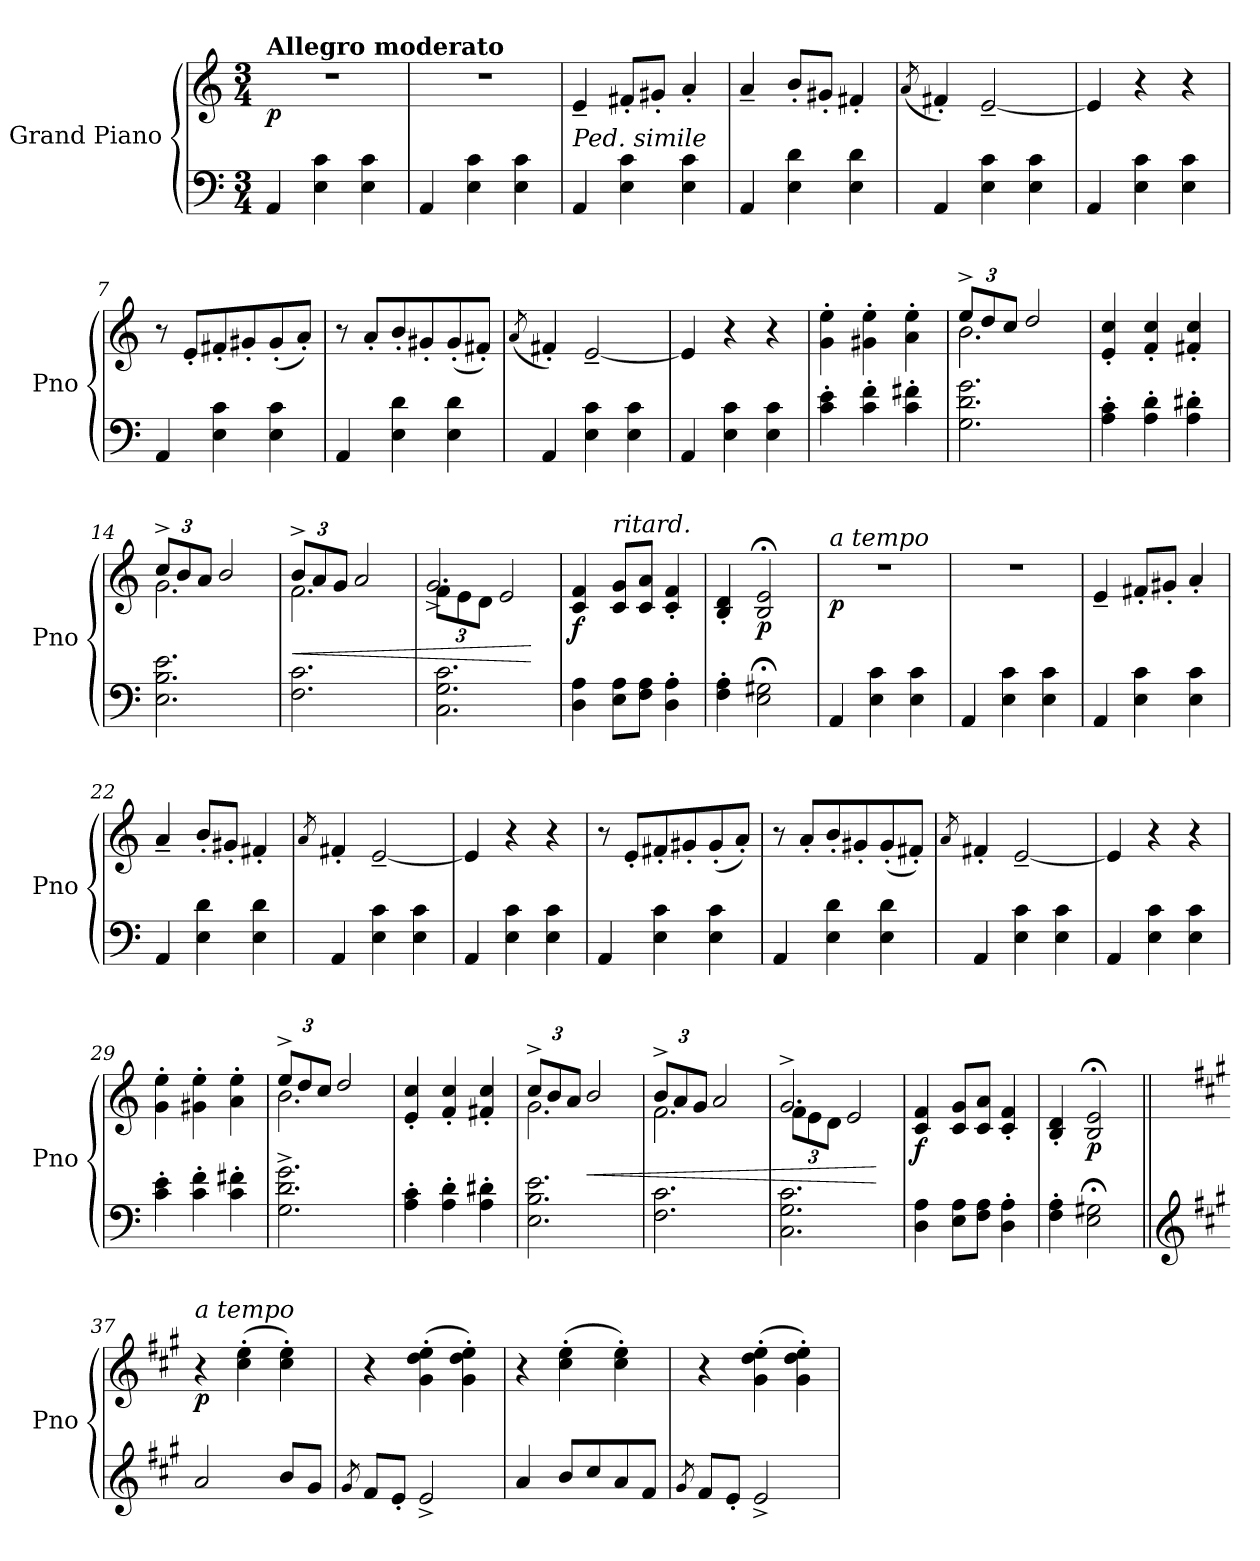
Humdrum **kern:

**kern	**kern	**dynam
*part1	*part1	*part1
*staff2	*staff1	*staff1/2
*I"Grand Piano	*	*
*I'Pno	*	*
*clefF4	*clefG2	*
*k[]	*k[]	*
*M3/4	*M3/4	*
*MM130	*MM130	*
=1	=1	=1
!	!LO:TX:a:B:t=Allegro moderato	!
!	!	!LO:DY:b
4AA/	2.r	p
4E\ 4c\	.	.
4E\ 4c\	.	.
=2	=2	=2
4AA/	2.r	.
4E\ 4c\	.	.
4E\ 4c\	.	.
=3	=3	=3
!LO:TX:a:i:t=Ped. simile	!	!
4AA/	4e~/	.
4E\ 4c\	8f#X'/L	.
.	8g#X'/J	.
4E\ 4c\	4a'/	.
=4	=4	=4
4AA/	4a~/	.
4E\ 4d\	8b'/L	.
.	8g#X'/J	.
4E\ 4d\	4f#X'/	.
=5	=5	=5
.	(8qa/	.
4AA/	4f#X'/)	.
4E\ 4c\	[2e~/	.
4E\ 4c\	.	.
=6	=6	=6
4AA/	4e/]	.
4E\ 4c\	4r	.
4E\ 4c\	4r	.
=7	=7	=7
4AA/	8r	.
.	8e'/L	.
4E\ 4c\	8f#X'/	.
.	8g#X'/	.
4E\ 4c\	(8g#'/	.
.	8a'/J)	.
!!LO:LB:g=z
=8	=8	=8
4AA/	8r	.
.	8a'/L	.
4E\ 4d\	8b'/	.
.	8g#X'/	.
4E\ 4d\	(8g#'/	.
.	8f#X'/J)	.
=9	=9	=9
.	(8qa/	.
4AA/	4f#X'/)	.
4E\ 4c\	[2e~/	.
4E\ 4c\	.	.
=10	=10	=10
4AA/	4e/]	.
4E\ 4c\	4r	.
4E\ 4c\	4r	.
=11	=11	=11
4c\' 4e\'	4g\' 4ee\'	.
4c\' 4f\'	4g#X\' 4ee\'	.
4c\' 4f#X\'	4a\' 4ee\'	.
=12	=12	=12
*	*Xbrackettup	*
*	*^	*
2.G\ 2.d\ 2.g\	12ee^/L	2.b\	.
.	12dd/	.	.
.	12cc/J	.	.
.	2dd/	.	.
*	*v	*v	*
=13	=13	=13
4A\' 4c\'	4e/' 4cc/'	.
4A\' 4d\'	4f/' 4cc/'	.
4A\' 4d#X\'	4f#X/' 4cc/'	.
=14	=14	=14
*	*^	*
2.E\ 2.B\ 2.e\	12cc^/L	2.g\	.
.	12b/	.	.
.	12a/J	.	.
.	2b/	.	.
!!LO:LB:g=z	!!
=15	=15	=15	=15
!	!	!	!LO:HP:b
2.F\ 2.c\	12b^/L	2.f\	<
.	12a/	.	.
.	12g/J	.	.
.	2a/	.	.
=16	=16	=16	=16
2.C\ 2.G\ 2.c\	12f\L	2.g^/	.
.	12e\	.	.
.	12d\J	.	.
.	2e/	.	.
*	*v	*v	*
.	.	[
=17	=17	=17
!	!	!LO:DY:b
4D\ 4A\	4c/ 4f/	f
!	!LO:TX:a:i:t=ritard.	!
8E\ 8A\L	8c/ 8g/L	.
8F\ 8A\J	8c/ 8a/J	.
4D\' 4A\'	4c/' 4f/'	.
=18	=18	=18
4F\' 4A\'	4B/' 4d/'	.
!	!	!LO:DY:b
2E\;< 2G#X\;<	2B/;< 2e/;<	p
=19	=19	=19
!	!LO:TX:a:i:t=a tempo	!
!	!	!LO:DY:b
4AA/	2.r	p
4E\ 4c\	.	.
4E\ 4c\	.	.
=20	=20	=20
4AA/	2.r	.
4E\ 4c\	.	.
4E\ 4c\	.	.
=21	=21	=21
4AA/	4e~/	.
4E\ 4c\	8f#X'/L	.
.	8g#X'/J	.
4E\ 4c\	4a'/	.
=22	=22	=22
4AA/	4a~/	.
4E\ 4d\	8b'/L	.
.	8g#X'/J	.
4E\ 4d\	4f#X'/	.
!!LO:LB:g=z
=23	=23	=23
.	8qa/	.
4AA/	4f#X'/	.
4E\ 4c\	[2e~/	.
4E\ 4c\	.	.
=24	=24	=24
4AA/	4e/]	.
4E\ 4c\	4r	.
4E\ 4c\	4r	.
=25	=25	=25
4AA/	8r	.
.	8e'/L	.
4E\ 4c\	8f#X'/	.
.	8g#X'/	.
4E\ 4c\	(8g#'/	.
.	8a'/J)	.
=26	=26	=26
4AA/	8r	.
.	8a'/L	.
4E\ 4d\	8b'/	.
.	8g#X'/	.
4E\ 4d\	(8g#'/	.
.	8f#X'/J)	.
=27	=27	=27
.	8qa/	.
4AA/	4f#X'/	.
4E\ 4c\	[2e~/	.
4E\ 4c\	.	.
=28	=28	=28
4AA/	4e/]	.
4E\ 4c\	4r	.
4E\ 4c\	4r	.
=29	=29	=29
4c\' 4e\'	4g\' 4ee\'	.
4c\' 4f\'	4g#X\' 4ee\'	.
4c\' 4f#X\'	4a\' 4ee\'	.
!!LO:LB:g=z
=30	=30	=30
*	*^	*
2.G\^ 2.d\^ 2.g\^	12ee^/L	2.b\	.
.	12dd/	.	.
.	12cc/J	.	.
.	2dd/	.	.
*	*v	*v	*
=31	=31	=31
4A\' 4c\'	4e/' 4cc/'	.
4A\' 4d\'	4f/' 4cc/'	.
4A\' 4d#X\'	4f#X/' 4cc/'	.
=32	=32	=32
*	*^	*
2.E\ 2.B\ 2.e\	12cc^/L	2.g\	.
.	12b/	.	.
.	12a/J	.	.
!	!	!	!LO:HP:b
.	2b/	.	<
=33	=33	=33	=33
2.F\ 2.c\	12b^/L	2.f\	.
.	12a/	.	.
.	12g/J	.	.
.	2a/	.	.
=34	=34	=34	=34
2.C\ 2.G\ 2.c\	2.g^/	12f\L	.
.	.	12e\	.
.	.	12d\J	.
.	.	2e/	.
*	*v	*v	*
.	.	[
=35	=35	=35
!	!	!LO:DY:b
4D\ 4A\	4c/ 4f/	f
8E\ 8A\L	8c/ 8g/L	.
8F\ 8A\J	8c/ 8a/J	.
4D\' 4A\'	4c/' 4f/'	.
=36	=36	=36
4F\' 4A\'	4B/' 4d/'	.
!	!	!LO:DY:b
2E\;< 2G#X\;<	2B/;< 2e/;<	p
!!LO:PB:g=z
=37||	=37||	=37||
*clefG2	*	*
*k[f#c#g#]	*k[f#c#g#]	*
*A:	*A:	*
!	!LO:TX:a:i:t=a tempo	!
!	!	!LO:DY:b
2a/	4r	p
.	(4cc#\' 4ee\'	.
8b/L	4cc#\' 4ee\')	.
8g#/J	.	.
=38	=38	=38
8qg#/	.	.
8f#/L	4r	.
8e'/J	.	.
2e^/	(4g#\' 4dd\' 4ee\'	.
.	4g#\' 4dd\' 4ee\')	.
=39	=39	=39
4a/	4r	.
8b/L	(4cc#\' 4ee\'	.
8cc#/	.	.
8a/	4cc#\' 4ee\')	.
8f#/J	.	.
=40	=40	=40
8qg#/	.	.
8f#/L	4r	.
8e'/J	.	.
2e^/	(4g#\' 4dd\' 4ee\'	.
.	4g#\' 4dd\' 4ee\')	.
=	=	=
*-	*-	*-
